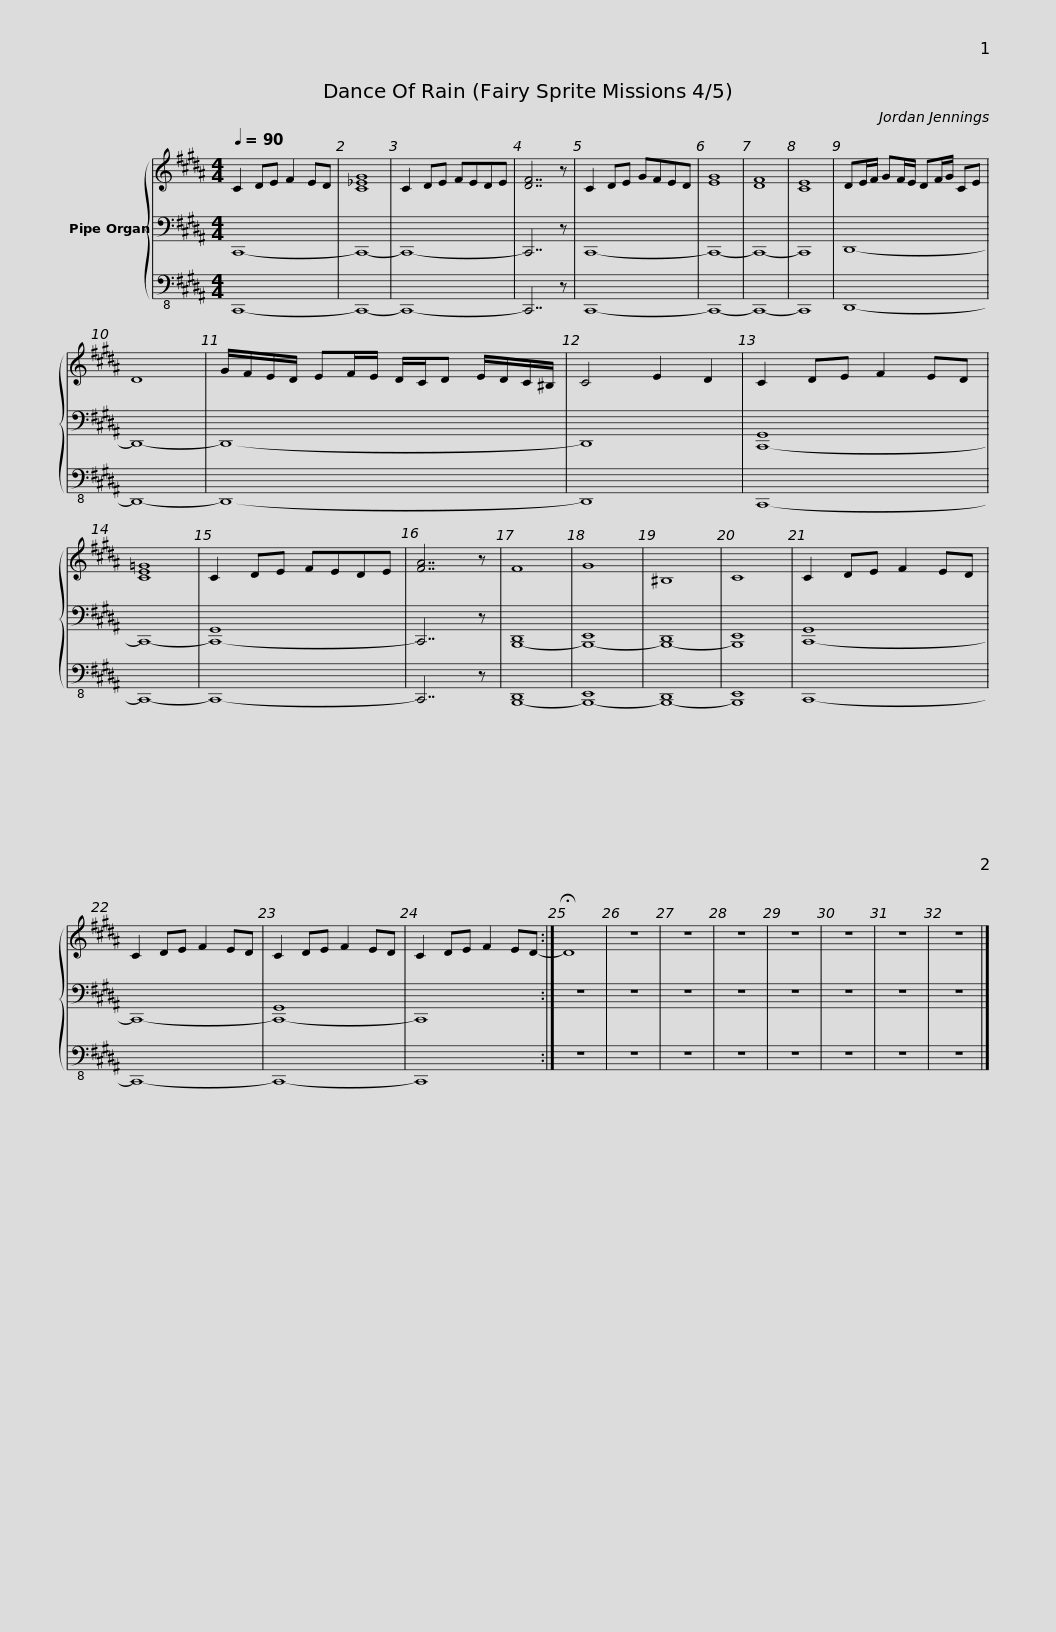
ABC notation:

X:1
%%score { 1 | 2 | 3 }
L:1/8
Q:1/4=90
M:4/4
I:linebreak $
K:B
V:1 treble
V:2 bass
V:3 bass-8
V:1
 C2 DE F2 ED | [C_EG]8 | C2 DE FEDE | [DF]7 z | C2 DE GFED | %5
 [EG]8 | [DF]8 | [CE]8 |$ DE/F/ GF/E/ DF/G/ CE | D8 | %10
 G/F/E/D/ EF/E/ D/C/D E/D/C/^B,/ | C4 E2 D2 | C2 DE F2 ED | [CE=G]8 |$ C2 DE FEDE | %15
 [FA]7 z | F8 | G8 | ^B,8 | C8 | %20
 C2 DE F2 ED | C2 DE F2 ED | C2 DE F2 ED |$ C2 DE F2 ED- :| !fermata!D8 | %25
 z8 | z8 | z8 | z8 | z8 | %30
 z8 | z8 |] %32
V:2
 C,,8- | C,,8- | C,,8- | C,,7 z | C,,8- | %5
 C,,8- | C,,8- | C,,8 |$ D,,8- | D,,8- | %10
 D,,8- | D,,8 | [C,,-G,,]8 | C,,8- |$ [C,,-G,,]8 | %15
 C,,7 z | [B,,,-D,,]8 | [B,,,-E,,]8 | [B,,,-D,,]8 | [B,,,E,,]8 | %20
 [C,,-G,,]8 | C,,8- | [C,,-G,,]8 |$ C,,8 :| z8 | %25
 z8 | z8 | z8 | z8 | z8 | %30
 z8 | z8 |] %32
V:3
 C,,8- | C,,8- | C,,8- | C,,7 z | C,,8- | %5
 C,,8- | C,,8- | C,,8 |$ D,,8- | D,,8- | %10
 D,,8- | D,,8 | C,,8- | C,,8- |$ C,,8- | %15
 C,,7 z | [B,,,-D,,]8 | [B,,,-E,,]8 | [B,,,-D,,]8 | [B,,,E,,]8 | %20
 C,,8- | C,,8- | C,,8- |$ C,,8 :| z8 | %25
 z8 | z8 | z8 | z8 | z8 | %30
 z8 | z8 |] %32
